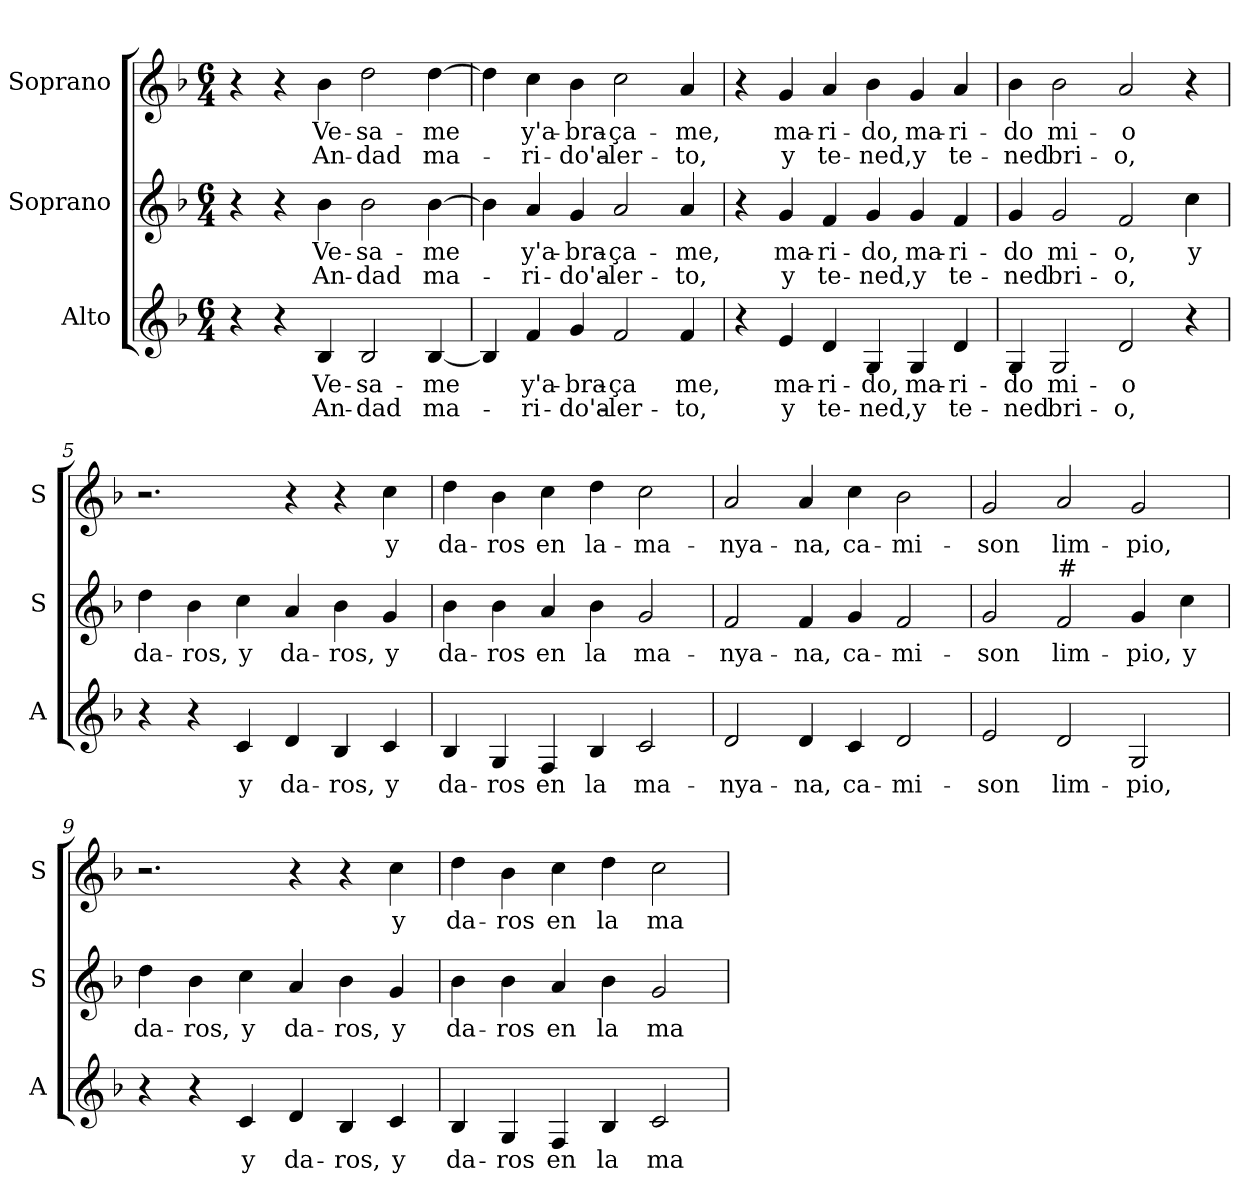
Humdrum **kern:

**kern	**text	**text	**kern	**text	**text	**kern	**text	**text
*part3	*part3	*part3	*part2	*part2	*part2	*part1	*part1	*part1
*staff3	*staff3	*staff3	*staff2	*staff2	*staff2	*staff1	*staff1	*staff1
*I"Alto	*	*	*I"Soprano	*	*	*I"Soprano	*	*
*I'A	*	*	*I'S	*	*	*I'S	*	*
*clefG2	*	*	*clefG2	*	*	*clefG2	*	*
*k[b-]	*	*	*k[b-]	*	*	*k[b-]	*	*
*F:	*	*	*F:	*	*	*F:	*	*
*M6/4	*	*	*M6/4	*	*	*M6/4	*	*
=1	=1	=1	=1	=1	=1	=1	=1	=1
4r	.	.	4r	.	.	4r	.	.
4r	.	.	4r	.	.	4r	.	.
!	!LO:LY:b	!LO:LY:b	!	!LO:LY:b	!LO:LY:b	!	!LO:LY:b	!LO:LY:b
4B-/	Ve-	An-	4b-\	Ve-	An-	4b-\	Ve-	An-
!	!LO:LY:b	!LO:LY:b	!	!LO:LY:b	!LO:LY:b	!	!LO:LY:b	!LO:LY:b
2B-/	-sa-	-dad	2b-\	-sa-	-dad	2dd\	-sa-	-dad
!	!LO:LY:b	!LO:LY:b	!	!LO:LY:b	!LO:LY:b	!	!LO:LY:b	!LO:LY:b
[4B-/	-me	ma-	[4b-\	-me	ma-	[4dd\	-me	ma-
=2	=2	=2	=2	=2	=2	=2	=2	=2
4B-/]	.	.	4b-\]	.	.	4dd\]	.	.
!	!LO:LY:b	!LO:LY:b	!	!LO:LY:b	!LO:LY:b	!	!LO:LY:b	!LO:LY:b
4f/	y'a-	-ri-	4a/	y'a-	-ri-	4cc\	y'a-	-ri-
!	!LO:LY:b	!LO:LY:b	!	!LO:LY:b	!LO:LY:b	!	!LO:LY:b	!LO:LY:b
4g/	-bra-	-do'a-	4g/	-bra-	-do'a-	4b-\	-bra-	-do'a-
!	!LO:LY:b	!LO:LY:b	!	!LO:LY:b	!LO:LY:b	!	!LO:LY:b	!LO:LY:b
2f/	-ça	-ler-	2a/	-ça-	-ler-	2cc\	-ça-	-ler-
!	!LO:LY:b	!LO:LY:b	!	!LO:LY:b	!LO:LY:b	!	!LO:LY:b	!LO:LY:b
4f/	me,	-to,	4a/	-me,	-to,	4a/	-me,	-to,
=3	=3	=3	=3	=3	=3	=3	=3	=3
4r	.	.	4r	.	.	4r	.	.
!	!LO:LY:b	!LO:LY:b	!	!LO:LY:b	!LO:LY:b	!	!LO:LY:b	!LO:LY:b
4e/	ma-	y	4g/	ma-	y	4g/	ma-	y
!	!LO:LY:b	!LO:LY:b	!	!LO:LY:b	!LO:LY:b	!	!LO:LY:b	!LO:LY:b
4d/	-ri-	te-	4f/	-ri-	te-	4a/	-ri-	te-
!	!LO:LY:b	!LO:LY:b	!	!LO:LY:b	!LO:LY:b	!	!LO:LY:b	!LO:LY:b
4G/	-do,	-ned,	4g/	-do,	-ned,	4b-\	-do,	-ned,
!	!LO:LY:b	!LO:LY:b	!	!LO:LY:b	!LO:LY:b	!	!LO:LY:b	!LO:LY:b
4G/	ma-	y	4g/	ma-	y	4g/	ma-	y
!	!LO:LY:b	!LO:LY:b	!	!LO:LY:b	!LO:LY:b	!	!LO:LY:b	!LO:LY:b
4d/	-ri-	te-	4f/	-ri-	te-	4a/	-ri-	te-
=4	=4	=4	=4	=4	=4	=4	=4	=4
!	!LO:LY:b	!LO:LY:b	!	!LO:LY:b	!LO:LY:b	!	!LO:LY:b	!LO:LY:b
4G/	-do	-ned	4g/	-do	-ned	4b-\	-do	-ned
!	!LO:LY:b	!LO:LY:b	!	!LO:LY:b	!LO:LY:b	!	!LO:LY:b	!LO:LY:b
2G/	mi-	bri-	2g/	mi-	bri-	2b-\	mi-	bri-
!	!LO:LY:b	!LO:LY:b	!	!LO:LY:b	!LO:LY:b	!	!LO:LY:b	!LO:LY:b
2d/	-o	-o,	2f/	-o,	-o,	2a/	-o	-o,
!	!	!	!	!LO:LY:b	!	!	!	!
4r	.	.	4cc\	y	.	4r	.	.
!!LO:LB:g=z
=5	=5	=5	=5	=5	=5	=5	=5	=5
!	!	!	!	!LO:LY:b	!	!	!	!
4r	.	.	4dd\	da-	.	2.r	.	.
!	!	!	!	!LO:LY:b	!	!	!	!
4r	.	.	4b-\	-ros,	.	.	.	.
!	!LO:LY:b	!	!	!LO:LY:b	!	!	!	!
4c/	y	.	4cc\	y	.	.	.	.
!	!LO:LY:b	!	!	!LO:LY:b	!	!	!	!
4d/	da-	.	4a/	da-	.	4r	.	.
!	!LO:LY:b	!	!	!LO:LY:b	!	!	!	!
4B-/	-ros,	.	4b-\	-ros,	.	4r	.	.
!	!LO:LY:b	!	!	!LO:LY:b	!	!	!LO:LY:b	!
4c/	y	.	4g/	y	.	4cc\	y	.
=6	=6	=6	=6	=6	=6	=6	=6	=6
!	!LO:LY:b	!	!	!LO:LY:b	!	!	!LO:LY:b	!
4B-/	da-	.	4b-\	da-	.	4dd\	da-	.
!	!LO:LY:b	!	!	!LO:LY:b	!	!	!LO:LY:b	!
4G/	-ros	.	4b-\	-ros	.	4b-\	-ros	.
!	!LO:LY:b	!	!	!LO:LY:b	!	!	!LO:LY:b	!
4F/	en	.	4a/	en	.	4cc\	en	.
!	!LO:LY:b	!	!	!LO:LY:b	!	!	!LO:LY:b	!
4B-/	la	.	4b-\	la	.	4dd\	la-	.
!	!LO:LY:b	!	!	!LO:LY:b	!	!	!LO:LY:b	!
2c/	ma-	.	2g/	ma-	.	2cc\	-ma-	.
=7	=7	=7	=7	=7	=7	=7	=7	=7
!	!LO:LY:b	!	!	!LO:LY:b	!	!	!LO:LY:b	!
2d/	-nya-	.	2f/	-nya-	.	2a/	-nya-	.
!	!LO:LY:b	!	!	!LO:LY:b	!	!	!LO:LY:b	!
4d/	-na,	.	4f/	-na,	.	4a/	-na,	.
!	!LO:LY:b	!	!	!LO:LY:b	!	!	!LO:LY:b	!
4c/	ca-	.	4g/	ca-	.	4cc\	ca-	.
!	!LO:LY:b	!	!	!LO:LY:b	!	!	!LO:LY:b	!
2d/	-mi-	.	2f/	-mi-	.	2b-\	-mi-	.
=8	=8	=8	=8	=8	=8	=8	=8	=8
!	!LO:LY:b	!	!	!LO:LY:b	!	!	!LO:LY:b	!
2e/	-son	.	2g/	-son	.	2g/	-son	.
!	!	!	!LO:TX:a:t=#	!	!	!	!	!
!	!LO:LY:b	!	!	!LO:LY:b	!	!	!LO:LY:b	!
2d/	lim-	.	2f/	lim-	.	2a/	lim-	.
!	!LO:LY:b	!	!	!LO:LY:b	!	!	!LO:LY:b	!
2G/	-pio,	.	4g/	-pio,	.	2g/	-pio,	.
!	!	!	!	!LO:LY:b	!	!	!	!
.	.	.	4cc\	y	.	.	.	.
!!LO:LB:g=z
=9	=9	=9	=9	=9	=9	=9	=9	=9
!	!	!	!	!LO:LY:b	!	!	!	!
4r	.	.	4dd\	da-	.	2.r	.	.
!	!	!	!	!LO:LY:b	!	!	!	!
4r	.	.	4b-\	-ros,	.	.	.	.
!	!LO:LY:b	!	!	!LO:LY:b	!	!	!	!
4c/	y	.	4cc\	y	.	.	.	.
!	!LO:LY:b	!	!	!LO:LY:b	!	!	!	!
4d/	da-	.	4a/	da-	.	4r	.	.
!	!LO:LY:b	!	!	!LO:LY:b	!	!	!	!
4B-/	-ros,	.	4b-\	-ros,	.	4r	.	.
!	!LO:LY:b	!	!	!LO:LY:b	!	!	!LO:LY:b	!
4c/	y	.	4g/	y	.	4cc\	y	.
=10	=10	=10	=10	=10	=10	=10	=10	=10
!	!LO:LY:b	!	!	!LO:LY:b	!	!	!LO:LY:b	!
4B-/	da-	.	4b-\	da-	.	4dd\	da-	.
!	!LO:LY:b	!	!	!LO:LY:b	!	!	!LO:LY:b	!
4G/	-ros	.	4b-\	-ros	.	4b-\	-ros	.
!	!LO:LY:b	!	!	!LO:LY:b	!	!	!LO:LY:b	!
4F/	en	.	4a/	en	.	4cc\	en	.
!	!LO:LY:b	!	!	!LO:LY:b	!	!	!LO:LY:b	!
4B-/	la	.	4b-\	la	.	4dd\	la	.
!	!LO:LY:b	!	!	!LO:LY:b	!	!	!LO:LY:b	!
2c/	ma-	.	2g/	ma-	.	2cc\	ma-	.
=	=	=	=	=	=	=	=	=
*-	*-	*-	*-	*-	*-	*-	*-	*-
